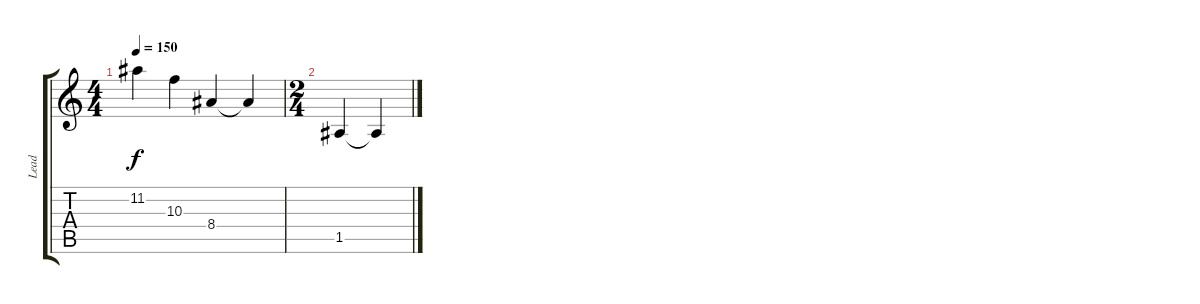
\track ("Lead" "Lead") {instrument distortionguitar}
\staff {score tabs}
\tuning (E4 B3 G3 D3 A2 E2) {hide}
\ts (4 4)
\tempo 150
\clef g2
\ks c
11.2.4{dy f} 10.3.4 8.4.4 8.4{t}.4{volume 3} |
\ts (2 4)
1.5.4 1.5{t}.4
